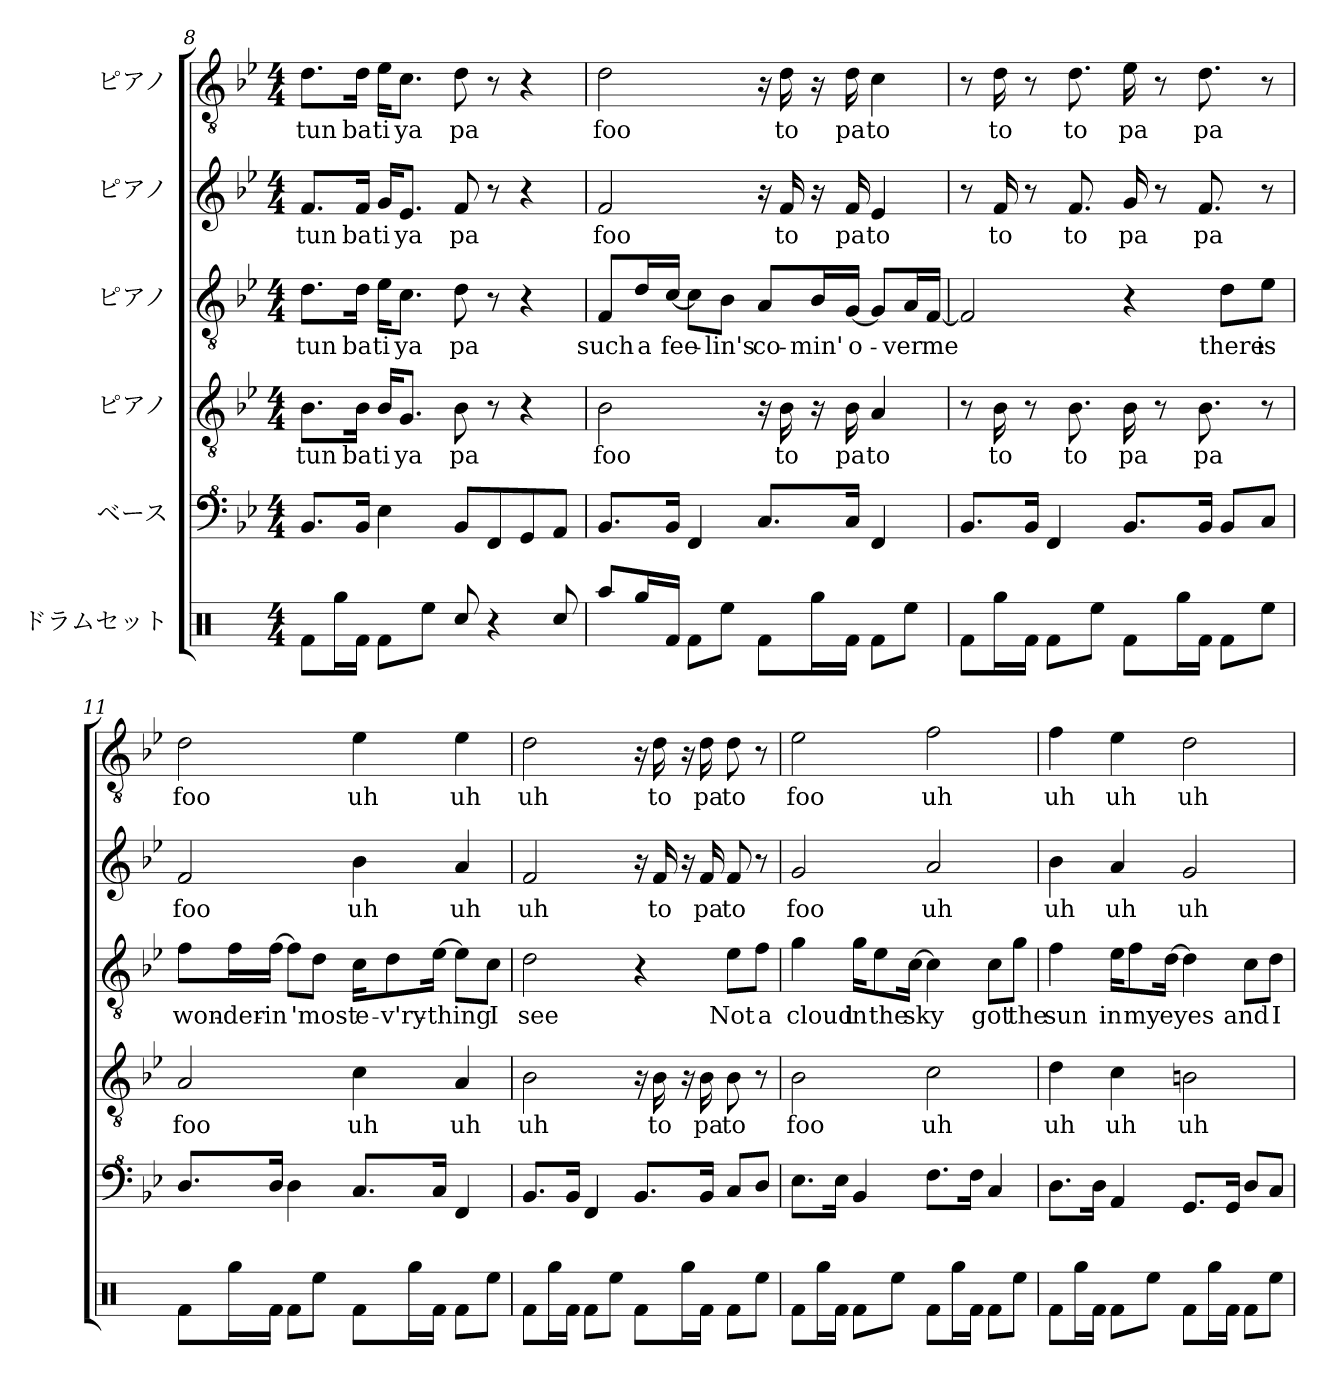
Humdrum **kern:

**kern	**kern	**kern	**text	**kern	**text	**kern	**text	**kern	**text
*part6	*part5	*part4	*part4	*part3	*part3	*part2	*part2	*part1	*part1
*staff6	*staff5	*staff4	*staff4	*staff3	*staff3	*staff2	*staff2	*staff1	*staff1
*I"ドラムセット	*I"ベース	*I"ピアノ	*	*I"ピアノ	*	*I"ピアノ	*	*I"ピアノ	*
*clefX	*clefF^4	*clefGv2	*	*clefGv2	*	*clefG2	*	*clefGv2	*
*	*ITrd7c12	*	*	*	*	*	*	*	*
*k[]	*k[b-e-]	*k[b-e-]	*	*k[b-e-]	*	*k[b-e-]	*	*k[b-e-]	*
*M4/4	*M4/4	*M4/4	*	*M4/4	*	*M4/4	*	*M4/4	*
=8	=8	=8	=8	=8	=8	=8	=8	=8	=8
!	!	!	!LO:LY:b	!	!LO:LY:b	!	!LO:LY:b	!	!LO:LY:b
8Rf\L	8.BB-/L	8.B-\L	tun	8.d\L	tun	8.f/L	tun	8.d\L	tun
16Rgg\L	.	.	.	.	.	.	.	.	.
!	!	!	!LO:LY:b	!	!LO:LY:b	!	!LO:LY:b	!	!LO:LY:b
16Rf\JJ	16BB-/Jk	16B-\Jk	ba	16d\Jk	ba	16f/Jk	ba	16d\Jk	ba
!	!	!	!LO:LY:b	!	!LO:LY:b	!	!LO:LY:b	!	!LO:LY:b
8Rf\L	4E-\	16B-/KL	ti	16e-\KL	ti	16g/KL	ti	16e-\KL	ti
!	!	!	!LO:LY:b	!	!LO:LY:b	!	!LO:LY:b	!	!LO:LY:b
.	.	8.G/J	ya	8.c\J	ya	8.e-/J	ya	8.c\J	ya
8Ree\J	.	.	.	.	.	.	.	.	.
!	!	!	!LO:LY:b	!	!LO:LY:b	!	!LO:LY:b	!	!LO:LY:b
8Rcc/	8BB-/L	8B-\	pa	8d\	pa	8f/	pa	8d\	pa
4r	8FF/	8r	.	8r	.	8r	.	8r	.
.	8GG/	4r	.	4r	.	4r	.	4r	.
8Rcc/	8AA/J	.	.	.	.	.	.	.	.
=9	=9	=9	=9	=9	=9	=9	=9	=9	=9
!	!	!	!LO:LY:b	!	!LO:LY:b	!	!LO:LY:b	!	!LO:LY:b
8Raa/L	8.BB-/L	2B-\	foo	8F/L	such	2f/	foo	2d\	foo
!	!	!	!	!	!LO:LY:b	!	!	!	!
16Rgg/L	.	.	.	16d/L	a	.	.	.	.
!	!	!	!	!	!LO:LY:b	!	!	!	!
16Rf/JJ	16BB-/Jk	.	.	[16c/JJ	fee-	.	.	.	.
8Rf\L	4FF/	.	.	8c\L]	.	.	.	.	.
!	!	!	!	!	!LO:LY:b	!	!	!	!
8Ree\J	.	.	.	8B-\J	-lin's	.	.	.	.
!	!	!	!	!	!LO:LY:b	!	!	!	!
8Rf\L	8.C/L	16r	.	8A/L	co-	16r	.	16r	.
!	!	!	!LO:LY:b	!	!	!	!LO:LY:b	!	!LO:LY:b
.	.	16B-\	to	.	.	16f/	to	16d\	to
!	!	!	!	!	!LO:LY:b	!	!	!	!
16Rgg\L	.	16r	.	16B-/L	-min'	16r	.	16r	.
!	!	!	!LO:LY:b	!	!LO:LY:b	!	!LO:LY:b	!	!LO:LY:b
16Rf\JJ	16C/Jk	16B-\	pa	[16G/JJ	o-	16f/	pa	16d\	pa
!	!	!	!LO:LY:b	!	!	!	!LO:LY:b	!	!LO:LY:b
8Rf\L	4FF/	4A/	to	8G/L]	.	4e-/	to	4c\	to
!	!	!	!	!	!LO:LY:b	!	!	!	!
8Ree\J	.	.	.	16A/L	-ver	.	.	.	.
!	!	!	!	!	!LO:LY:b	!	!	!	!
.	.	.	.	[16F/JJ	me	.	.	.	.
!!LO:PB:g=z
=10	=10	=10	=10	=10	=10	=10	=10	=10	=10
8Rf\L	8.BB-/L	8r	.	2F/]	.	8r	.	8r	.
!	!	!	!LO:LY:b	!	!	!	!LO:LY:b	!	!LO:LY:b
16Rgg\L	.	16B-\	to	.	.	16f/	to	16d\	to
16Rf\JJ	16BB-/Jk	8r	.	.	.	8r	.	8r	.
8Rf\L	4FF/	.	.	.	.	.	.	.	.
!	!	!	!LO:LY:b	!	!	!	!LO:LY:b	!	!LO:LY:b
.	.	8.B-\	to	.	.	8.f/	to	8.d\	to
8Ree\J	.	.	.	.	.	.	.	.	.
!	!	!	!LO:LY:b	!	!	!	!LO:LY:b	!	!LO:LY:b
8Rf\L	8.BB-/L	16B-\	pa	4r	.	16g/	pa	16e-\	pa
.	.	8r	.	.	.	8r	.	8r	.
16Rgg\L	.	.	.	.	.	.	.	.	.
!	!	!	!LO:LY:b	!	!	!	!LO:LY:b	!	!LO:LY:b
16Rf\JJ	16BB-/Jk	8.B-\	pa	.	.	8.f/	pa	8.d\	pa
!	!	!	!	!	!LO:LY:b	!	!	!	!
8Rf\L	8BB-/L	.	.	8d\L	there	.	.	.	.
!	!	!	!	!	!LO:LY:b	!	!	!	!
8Ree\J	8C/J	8r	.	8e-\J	is	8r	.	8r	.
=11	=11	=11	=11	=11	=11	=11	=11	=11	=11
!	!	!	!LO:LY:b	!	!LO:LY:b	!	!LO:LY:b	!	!LO:LY:b
8Rf\L	8.D/L	2A/	foo	8f\L	won-	2f/	foo	2d\	foo
!	!	!	!	!	!LO:LY:b	!	!	!	!
16Rgg\L	.	.	.	16f\L	-der-	.	.	.	.
!	!	!	!	!	!LO:LY:b	!	!	!	!
16Rf\JJ	16D/Jk	.	.	[16f\JJ	in	.	.	.	.
8Rf\L	4D\	.	.	8f\L]	.	.	.	.	.
!	!	!	!	!	!LO:LY:b	!	!	!	!
8Ree\J	.	.	.	8d\J	'most	.	.	.	.
!	!	!	!LO:LY:b	!	!LO:LY:b	!	!LO:LY:b	!	!LO:LY:b
8Rf\L	8.C/L	4c\	uh	16c\KL	e-	4b-\	uh	4e-\	uh
!	!	!	!	!	!LO:LY:b	!	!	!	!
.	.	.	.	8d\	-v'ry-	.	.	.	.
16Rgg\L	.	.	.	.	.	.	.	.	.
!	!	!	!	!	!LO:LY:b	!	!	!	!
16Rf\JJ	16C/Jk	.	.	[16e-\Jk	thing	.	.	.	.
!	!	!	!LO:LY:b	!	!	!	!LO:LY:b	!	!LO:LY:b
8Rf\L	4FF/	4A/	uh	8e-\L]	.	4a/	uh	4e-\	uh
!	!	!	!	!	!LO:LY:b	!	!	!	!
8Ree\J	.	.	.	8c\J	I	.	.	.	.
=12	=12	=12	=12	=12	=12	=12	=12	=12	=12
!	!	!	!LO:LY:b	!	!LO:LY:b	!	!LO:LY:b	!	!LO:LY:b
8Rf\L	8.BB-/L	2B-\	uh	2d\	see	2f/	uh	2d\	uh
16Rgg\L	.	.	.	.	.	.	.	.	.
16Rf\JJ	16BB-/Jk	.	.	.	.	.	.	.	.
8Rf\L	4FF/	.	.	.	.	.	.	.	.
8Ree\J	.	.	.	.	.	.	.	.	.
8Rf\L	8.BB-/L	16r	.	4r	.	16r	.	16r	.
!	!	!	!LO:LY:b	!	!	!	!LO:LY:b	!	!LO:LY:b
.	.	16B-\	to	.	.	16f/	to	16d\	to
16Rgg\L	.	16r	.	.	.	16r	.	16r	.
!	!	!	!LO:LY:b	!	!	!	!LO:LY:b	!	!LO:LY:b
16Rf\JJ	16BB-/Jk	16B-\	pa	.	.	16f/	pa	16d\	pa
!	!	!	!LO:LY:b	!	!LO:LY:b	!	!LO:LY:b	!	!LO:LY:b
8Rf\L	8C/L	8B-\	to	8e-\L	Not	8f/	to	8d\	to
!	!	!	!	!	!LO:LY:b	!	!	!	!
8Ree\J	8D/J	8r	.	8f\J	a	8r	.	8r	.
!!LO:LB:g=z
=13	=13	=13	=13	=13	=13	=13	=13	=13	=13
!	!	!	!LO:LY:b	!	!LO:LY:b	!	!LO:LY:b	!	!LO:LY:b
8Rf\L	8.E-\L	2B-\	foo	4g\	cloud	2g/	foo	2e-\	foo
16Rgg\L	.	.	.	.	.	.	.	.	.
16Rf\JJ	16E-\Jk	.	.	.	.	.	.	.	.
!	!	!	!	!	!LO:LY:b	!	!	!	!
8Rf\L	4BB-/	.	.	16g\KL	in	.	.	.	.
!	!	!	!	!	!LO:LY:b	!	!	!	!
.	.	.	.	8e-\	the	.	.	.	.
8Ree\J	.	.	.	.	.	.	.	.	.
!	!	!	!	!	!LO:LY:b	!	!	!	!
.	.	.	.	[16c\Jk	sky	.	.	.	.
!	!	!	!LO:LY:b	!	!	!	!LO:LY:b	!	!LO:LY:b
8Rf\L	8.F\L	2c\	uh	4c\]	.	2a/	uh	2f\	uh
16Rgg\L	.	.	.	.	.	.	.	.	.
16Rf\JJ	16F\Jk	.	.	.	.	.	.	.	.
!	!	!	!	!	!LO:LY:b	!	!	!	!
8Rf\L	4C/	.	.	8c\L	got	.	.	.	.
!	!	!	!	!	!LO:LY:b	!	!	!	!
8Ree\J	.	.	.	8g\J	the	.	.	.	.
=14	=14	=14	=14	=14	=14	=14	=14	=14	=14
!	!	!	!LO:LY:b	!	!LO:LY:b	!	!LO:LY:b	!	!LO:LY:b
8Rf\L	8.D\L	4d\	uh	4f\	sun	4b-\	uh	4f\	uh
16Rgg\L	.	.	.	.	.	.	.	.	.
16Rf\JJ	16D\Jk	.	.	.	.	.	.	.	.
!	!	!	!LO:LY:b	!	!LO:LY:b	!	!LO:LY:b	!	!LO:LY:b
8Rf\L	4AA/	4c\	uh	16e-\KL	in	4a/	uh	4e-\	uh
!	!	!	!	!	!LO:LY:b	!	!	!	!
.	.	.	.	8f\	my	.	.	.	.
8Ree\J	.	.	.	.	.	.	.	.	.
!	!	!	!	!	!LO:LY:b	!	!	!	!
.	.	.	.	[16d\Jk	eyes	.	.	.	.
!	!	!	!LO:LY:b	!	!	!	!LO:LY:b	!	!LO:LY:b
8Rf\L	8.GG/L	2Bn\	uh	4d\]	.	2g/	uh	2d\	uh
16Rgg\L	.	.	.	.	.	.	.	.	.
16Rf\JJ	16GG/Jk	.	.	.	.	.	.	.	.
!	!	!	!	!	!LO:LY:b	!	!	!	!
8Rf\L	8D/L	.	.	8c\L	and	.	.	.	.
!	!	!	!	!	!LO:LY:b	!	!	!	!
8Ree\J	8C/J	.	.	8d\J	I	.	.	.	.
=	=	=	=	=	=	=	=	=	=
*-	*-	*-	*-	*-	*-	*-	*-	*-	*-
